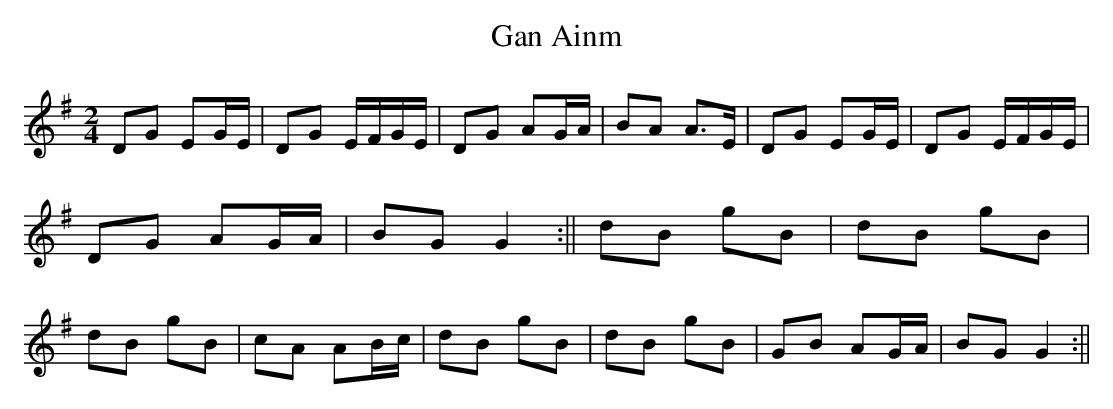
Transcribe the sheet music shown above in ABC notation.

X:1
T:Gan Ainm
M:2/4
L:1/16
K:G
D2G2 E2GE|D2G2 EFGE|D2G2 A2GA|B2A2 A3E|\
D2G2 E2GE|D2G2 EFGE|D2G2 A2GA|B2G2 G4:||\
d2B2 g2B2|d2B2 g2B2|d2B2 g2B2|c2A2 A2Bc|\
d2B2 g2B2|d2B2 g2B2|G2B2 A2GA|B2G2 G4:||\
